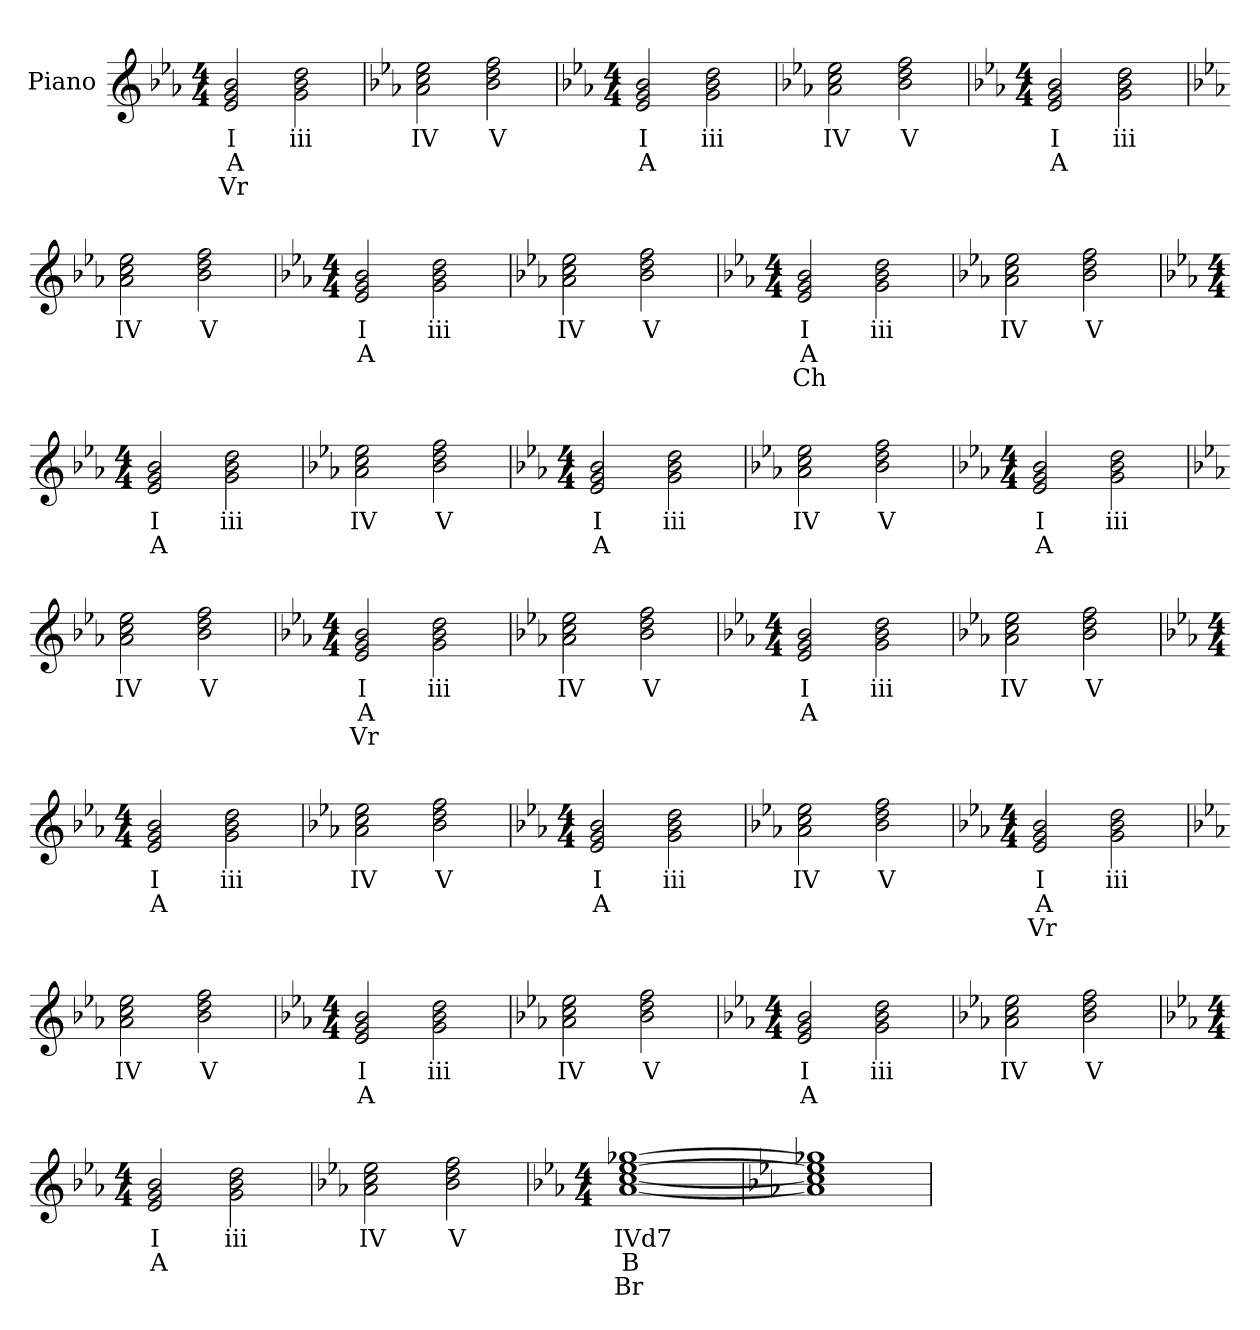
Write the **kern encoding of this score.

**kern	**text	**text	**text
*part1	*part1	*part1	*part1
*staff1	*staff1	*staff1	*staff1
*I"Piano	*	*	*
*I'Pno	*	*	*
*k[b-e-a-]	*	*	*
*E-:	*	*	*
*M4/4	*	*	*
=	=	=	=
2e- 2g 2b-	I	A	Vr
2g 2b- 2dd	iii	.	.
=	=	=	=
*k[b-e-a-]	*	*	*
*E-:	*	*	*
2a- 2cc 2ee-	IV	.	.
2b- 2dd 2ff	V	.	.
=	=	=	=
*k[b-e-a-]	*	*	*
*E-:	*	*	*
*M4/4	*	*	*
2e- 2g 2b-	I	A	.
2g 2b- 2dd	iii	.	.
=	=	=	=
*k[b-e-a-]	*	*	*
*E-:	*	*	*
2a- 2cc 2ee-	IV	.	.
2b- 2dd 2ff	V	.	.
=	=	=	=
*k[b-e-a-]	*	*	*
*E-:	*	*	*
*M4/4	*	*	*
2e- 2g 2b-	I	A	.
2g 2b- 2dd	iii	.	.
=	=	=	=
*k[b-e-a-]	*	*	*
*E-:	*	*	*
2a- 2cc 2ee-	IV	.	.
2b- 2dd 2ff	V	.	.
=	=	=	=
*k[b-e-a-]	*	*	*
*E-:	*	*	*
*M4/4	*	*	*
2e- 2g 2b-	I	A	.
2g 2b- 2dd	iii	.	.
=	=	=	=
*k[b-e-a-]	*	*	*
*E-:	*	*	*
2a- 2cc 2ee-	IV	.	.
2b- 2dd 2ff	V	.	.
=	=	=	=
*k[b-e-a-]	*	*	*
*E-:	*	*	*
*M4/4	*	*	*
2e- 2g 2b-	I	A	Ch
2g 2b- 2dd	iii	.	.
=	=	=	=
*k[b-e-a-]	*	*	*
*E-:	*	*	*
2a- 2cc 2ee-	IV	.	.
2b- 2dd 2ff	V	.	.
=	=	=	=
*k[b-e-a-]	*	*	*
*E-:	*	*	*
*M4/4	*	*	*
2e- 2g 2b-	I	A	.
2g 2b- 2dd	iii	.	.
=	=	=	=
*k[b-e-a-]	*	*	*
*E-:	*	*	*
2a- 2cc 2ee-	IV	.	.
2b- 2dd 2ff	V	.	.
=	=	=	=
*k[b-e-a-]	*	*	*
*E-:	*	*	*
*M4/4	*	*	*
2e- 2g 2b-	I	A	.
2g 2b- 2dd	iii	.	.
=	=	=	=
*k[b-e-a-]	*	*	*
*E-:	*	*	*
2a- 2cc 2ee-	IV	.	.
2b- 2dd 2ff	V	.	.
=	=	=	=
*k[b-e-a-]	*	*	*
*E-:	*	*	*
*M4/4	*	*	*
2e- 2g 2b-	I	A	.
2g 2b- 2dd	iii	.	.
=	=	=	=
*k[b-e-a-]	*	*	*
*E-:	*	*	*
2a- 2cc 2ee-	IV	.	.
2b- 2dd 2ff	V	.	.
=	=	=	=
*k[b-e-a-]	*	*	*
*E-:	*	*	*
*M4/4	*	*	*
2e- 2g 2b-	I	A	Vr
2g 2b- 2dd	iii	.	.
=	=	=	=
*k[b-e-a-]	*	*	*
*E-:	*	*	*
2a- 2cc 2ee-	IV	.	.
2b- 2dd 2ff	V	.	.
=	=	=	=
*k[b-e-a-]	*	*	*
*E-:	*	*	*
*M4/4	*	*	*
2e- 2g 2b-	I	A	.
2g 2b- 2dd	iii	.	.
=	=	=	=
*k[b-e-a-]	*	*	*
*E-:	*	*	*
2a- 2cc 2ee-	IV	.	.
2b- 2dd 2ff	V	.	.
=	=	=	=
*k[b-e-a-]	*	*	*
*E-:	*	*	*
*M4/4	*	*	*
2e- 2g 2b-	I	A	.
2g 2b- 2dd	iii	.	.
=	=	=	=
*k[b-e-a-]	*	*	*
*E-:	*	*	*
2a- 2cc 2ee-	IV	.	.
2b- 2dd 2ff	V	.	.
=	=	=	=
*k[b-e-a-]	*	*	*
*E-:	*	*	*
*M4/4	*	*	*
2e- 2g 2b-	I	A	.
2g 2b- 2dd	iii	.	.
=	=	=	=
*k[b-e-a-]	*	*	*
*E-:	*	*	*
2a- 2cc 2ee-	IV	.	.
2b- 2dd 2ff	V	.	.
=	=	=	=
*k[b-e-a-]	*	*	*
*E-:	*	*	*
*M4/4	*	*	*
2e- 2g 2b-	I	A	Vr
2g 2b- 2dd	iii	.	.
=	=	=	=
*k[b-e-a-]	*	*	*
*E-:	*	*	*
2a- 2cc 2ee-	IV	.	.
2b- 2dd 2ff	V	.	.
=	=	=	=
*k[b-e-a-]	*	*	*
*E-:	*	*	*
*M4/4	*	*	*
2e- 2g 2b-	I	A	.
2g 2b- 2dd	iii	.	.
=	=	=	=
*k[b-e-a-]	*	*	*
*E-:	*	*	*
2a- 2cc 2ee-	IV	.	.
2b- 2dd 2ff	V	.	.
=	=	=	=
*k[b-e-a-]	*	*	*
*E-:	*	*	*
*M4/4	*	*	*
2e- 2g 2b-	I	A	.
2g 2b- 2dd	iii	.	.
=	=	=	=
*k[b-e-a-]	*	*	*
*E-:	*	*	*
2a- 2cc 2ee-	IV	.	.
2b- 2dd 2ff	V	.	.
=	=	=	=
*k[b-e-a-]	*	*	*
*E-:	*	*	*
*M4/4	*	*	*
2e- 2g 2b-	I	A	.
2g 2b- 2dd	iii	.	.
=	=	=	=
*k[b-e-a-]	*	*	*
*E-:	*	*	*
2a- 2cc 2ee-	IV	.	.
2b- 2dd 2ff	V	.	.
=	=	=	=
*k[b-e-a-]	*	*	*
*E-:	*	*	*
*M4/4	*	*	*
[1a- [1cc [1ee- [1gg-X	IVd7	B	Br
=	=	=	=
*k[b-e-a-]	*	*	*
*E-:	*	*	*
1a-] 1cc] 1ee-] 1gg-X]	.	.	.
=	=	=	=
*-	*-	*-	*-
